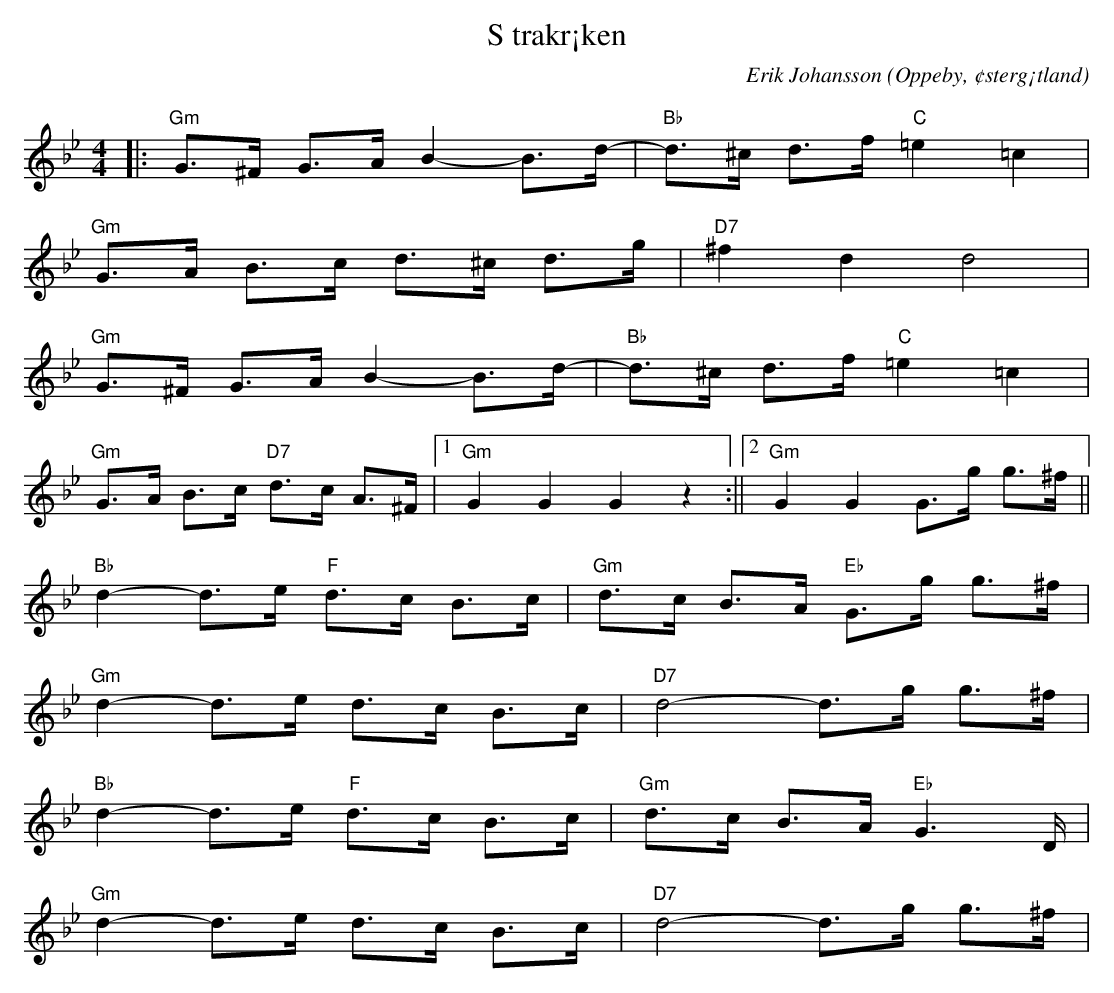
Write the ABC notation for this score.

X:1
T:S trakr¡ken
C:Erik Johansson
O:Oppeby, ¢sterg¡tland
Q:130
M:4/4
L:1/8
K:Gm
|:"Gm"G>^F G>A B2-B>d-|"Bb" d>^c d>f"C" =e2 =c2|
  "Gm"G>A B>c d>^c d>g|"D7" ^f2 d2 d4 |
  "Gm"G>^F G>A B2-B>d-|"Bb" d>^c d>f"C" =e2 =c2|
  "Gm"G>A B>c "D7"d>c A>^F|1"Gm" G2 G2 G2 z2 :||2 "Gm" G2 G2 G>g g>^f ||
  "Bb" d2-d>e "F" d>c B>c | "Gm" d>c B>A "Eb" G>g g>^f |
  "Gm" d2-d>e  d>c B>c | "D7" d4-d>g g>^f |
  "Bb" d2-d>e "F" d>c B>c | "Gm" d>c B>A "Eb" G2>D |
  "Gm" d2-d>e  d>c B>c | "D7" d4-d>g g>^f |
